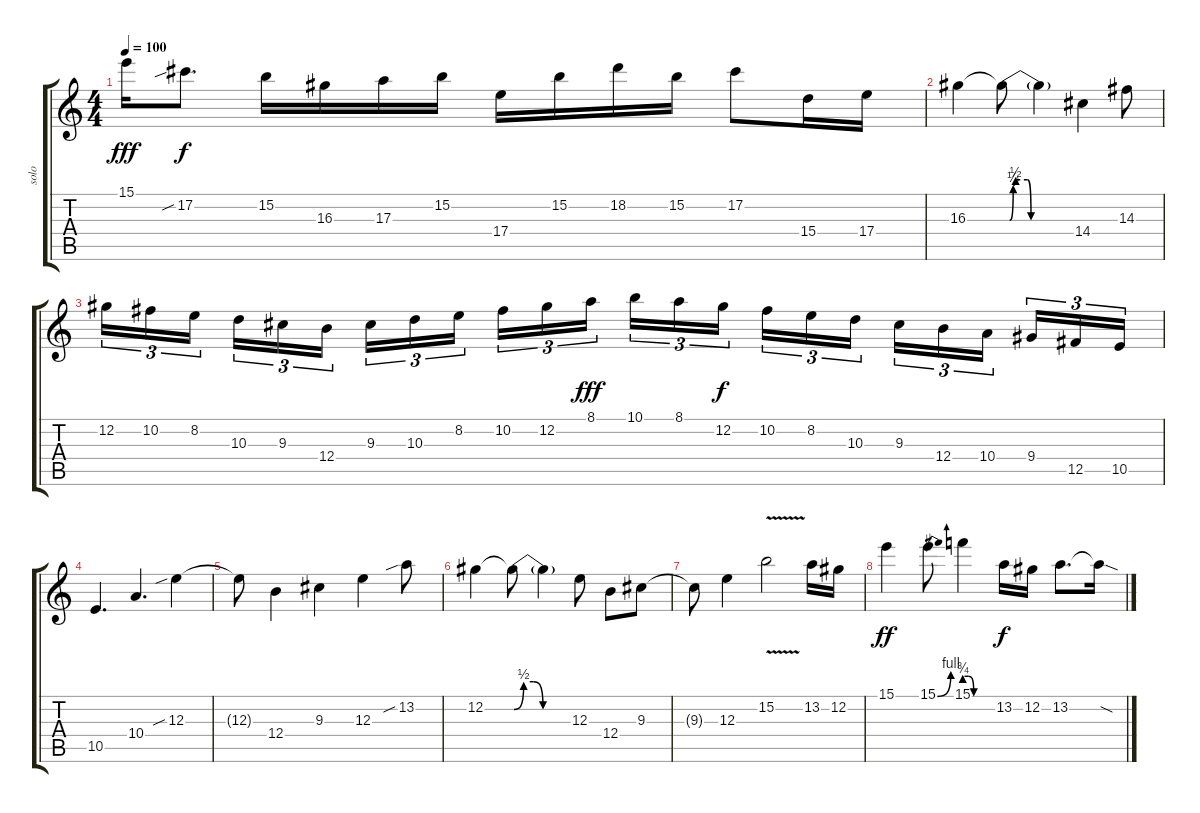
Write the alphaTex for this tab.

\track ("solo" "solo") {instrument distortionguitar}
\staff {score tabs}
\tuning (Db4 Ab3 E3 B2 Gb2 Db2) {hide}
\ts (4 4)
\tempo 100
\clef g2
\ks c
15.1.16{dy fff} 17.2{sib}.8{d dy f} 15.2.16 16.3.16 17.3.16 15.2.16 17.4.16 15.2.16 18.2.16 15.2.16 17.2.8 15.4.16 17.4.16 |
16.3.4 16.3{be (custom 0 0 5 0 8 1 10 2 20 2 23 0 30 0 60 0) t}.8 16.3{t}.4 14.4.4 14.3.8 |
12.2.16{tu (3 2)} 10.2.16{tu (3 2)} 8.2.16{tu (3 2) beam splitsecondary} 10.3.16{tu (3 2)} 9.3.16{tu (3 2)} 12.4.16{tu (3 2)} 9.3.16{tu (3 2)} 10.3.16{tu (3 2)} 8.2.16{tu (3 2) beam splitsecondary} 10.2.16{tu (3 2)} 12.2.16{tu (3 2)} 8.1.16{tu (3 2) dy fff} 10.1.16{tu (3 2)} 8.1.16{tu (3 2)} 12.2.16{tu (3 2) dy f beam splitsecondary} 10.2.16{tu (3 2)} 8.2.16{tu (3 2)} 10.3.16{tu (3 2)} 9.3.16{tu (3 2)} 12.4.16{tu (3 2)} 10.4.16{tu (3 2) beam splitsecondary} 9.4.16{tu (3 2)} 12.5.16{tu (3 2)} 10.5.16{tu (3 2)} |
10.5.4{d} 10.4.4{d} 12.3{sib}.4 |
12.3{t}.8 12.4.4 9.3.4 12.3.4 13.2{sib}.8 |
12.2.4 12.2{be (custom 0 0 10 2 20 2 30 0 60 0) t}.8 12.2{t}.4 12.3.8 12.4.8 9.3.8 |
9.3{t}.8 12.3.4 15.2{v}.2 13.2.16 12.2.16 |
15.1.4{dy ff} 15.1{be (bend 0 0 60 4)}.8 15.1{be (custom 0 3 9 3 20 0 30 0 60 0)}.4 13.2.16{dy f} 12.2.16 13.2.8{d} 13.2{sod t}.16
